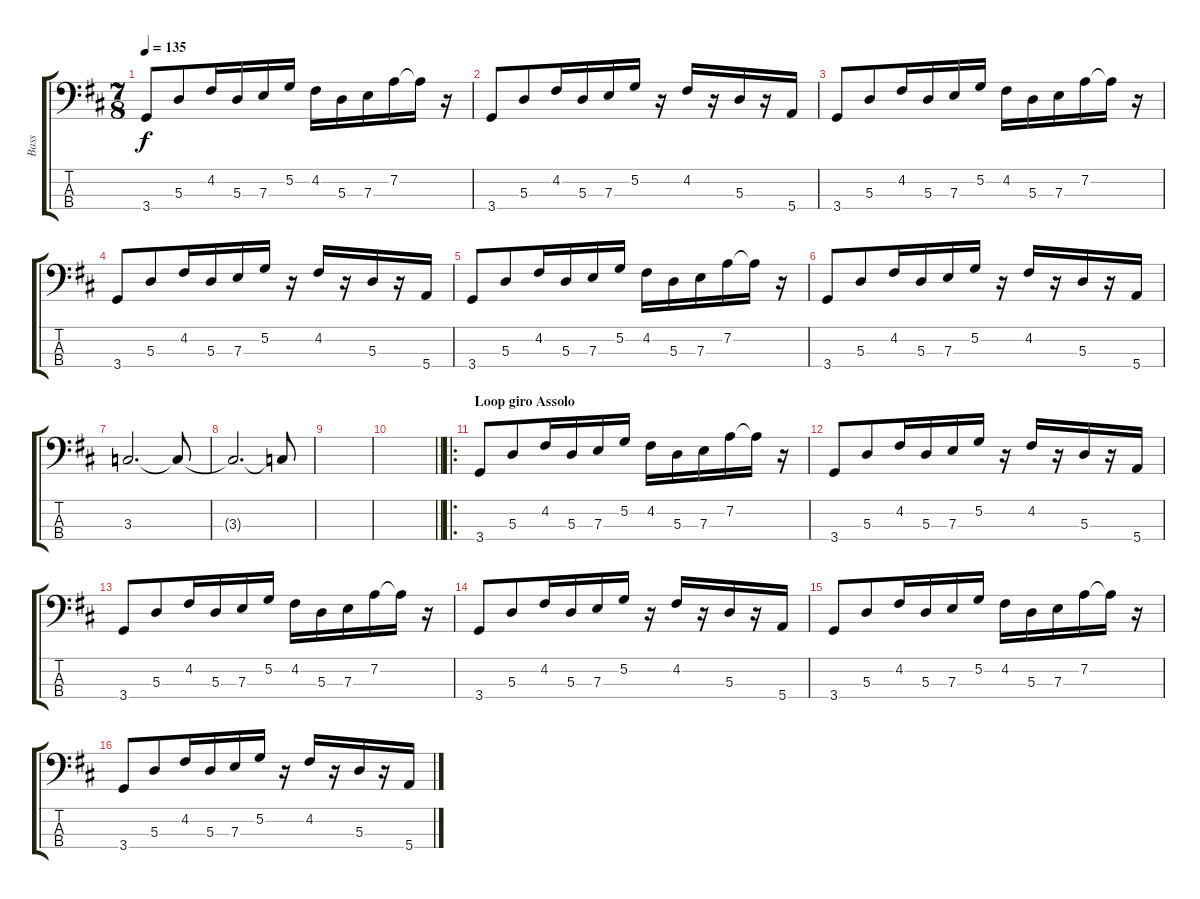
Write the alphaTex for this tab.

\track ("Bass" "Bass") {instrument electricbassfinger}
\staff {score tabs}
\tuning (G2 D2 A1 E1) {hide}
\ts (7 8)
\tempo 135
\clef f4
\ks d
3.4.8{dy f} 5.3.8 4.2.16 5.3.16 7.3.16 5.2.16 4.2.16 5.3.16 7.3.16 7.2.16 7.2{t}.16 r.16 |
3.4.8 5.3.8 4.2.16 5.3.16 7.3.16 5.2.16 r.16 4.2.16 r.16 5.3.16 r.16 5.4.16 |
3.4.8 5.3.8 4.2.16 5.3.16 7.3.16 5.2.16 4.2.16 5.3.16 7.3.16 7.2.16 7.2{t}.16 r.16 |
3.4.8 5.3.8 4.2.16 5.3.16 7.3.16 5.2.16 r.16 4.2.16 r.16 5.3.16 r.16 5.4.16 |
3.4.8 5.3.8 4.2.16 5.3.16 7.3.16 5.2.16 4.2.16 5.3.16 7.3.16 7.2.16 7.2{t}.16 r.16 |
3.4.8 5.3.8 4.2.16 5.3.16 7.3.16 5.2.16 r.16 4.2.16 r.16 5.3.16 r.16 5.4.16 |
3.3.2{d} 3.3{t}.8 |
3.3{t}.2{d} 3.3{t}.8 |
|
\barLineRight lightlight
|
\ro
\section ("" "Loop giro Assolo")
3.4.8 5.3.8 4.2.16 5.3.16 7.3.16 5.2.16 4.2.16 5.3.16 7.3.16 7.2.16 7.2{t}.16 r.16 |
3.4.8 5.3.8 4.2.16 5.3.16 7.3.16 5.2.16 r.16 4.2.16 r.16 5.3.16 r.16 5.4.16 |
3.4.8 5.3.8 4.2.16 5.3.16 7.3.16 5.2.16 4.2.16 5.3.16 7.3.16 7.2.16 7.2{t}.16 r.16 |
3.4.8 5.3.8 4.2.16 5.3.16 7.3.16 5.2.16 r.16 4.2.16 r.16 5.3.16 r.16 5.4.16 |
3.4.8 5.3.8 4.2.16 5.3.16 7.3.16 5.2.16 4.2.16 5.3.16 7.3.16 7.2.16 7.2{t}.16 r.16 |
3.4.8 5.3.8 4.2.16 5.3.16 7.3.16 5.2.16 r.16 4.2.16 r.16 5.3.16 r.16 5.4.16
